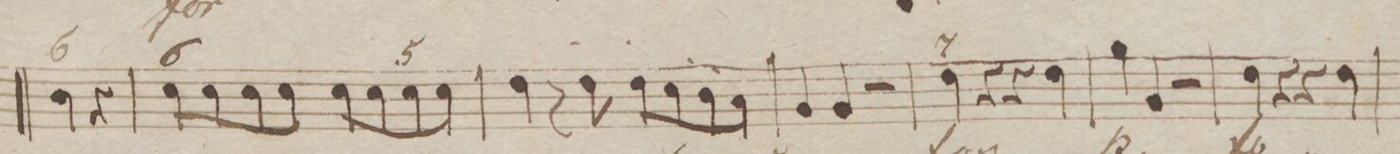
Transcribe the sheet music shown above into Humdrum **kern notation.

**kern	**fba	**dynam
*I"Organ.	*	*
*clefF4	*	*
*k[b-e-]	*	*
*met(c)	*	*
*M4/4	*	*
*Xtremolo	*	*
4D\	6	.
4r	.	.
=8	=8	=8
8E-\L	6	.
8E-\	.	.
8E-\	.	.
8E-\J	.	.
8E-\L	.	.
8E-\	.	.
8E-\	5	.
8E-\J	.	.
=9	=9	=9
4F\	.	.
8r	.	.
8F'\	.	.
8F'\L	.	.
8E-'\	.	.
8D'\	.	.
8C'\J	.	.
=10	=10	=10
4BB-/	.	.
4BB-/	.	.
2r	.	.
=11	=11	=11
4F\	7	f
4r	.	.
4r	.	.
4F\	.	.
=12	=12	=12
4B-\	.	p
4BB-/	.	.
2r	.	.
=13	=13	=13
4F\	.	f
4r	.	.
4r	.	.
4F\	.	.
=14	=14	=14
*-	*-	*-
